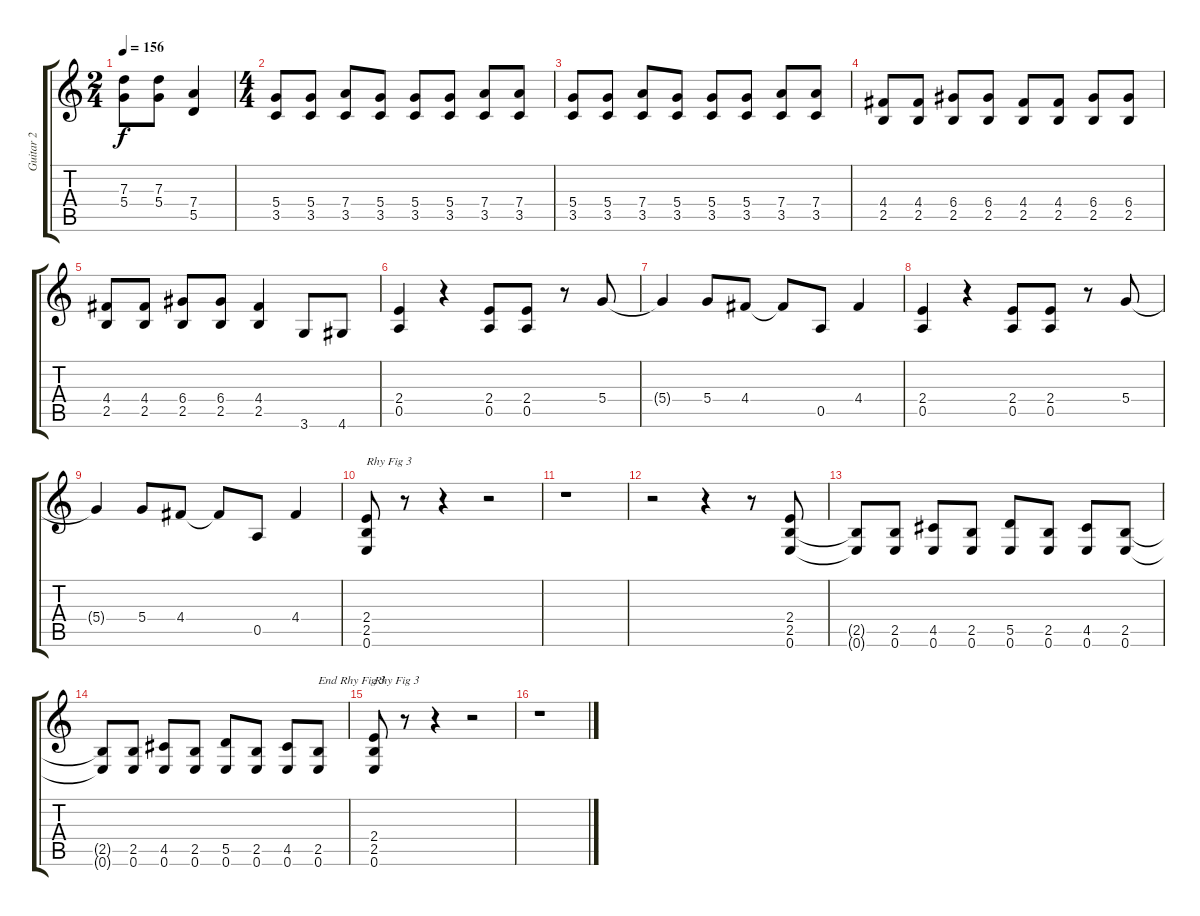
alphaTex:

\track ("Guitar 2" "Guitar 2") {instrument overdrivenguitar}
\staff {score tabs}
\tuning (E4 B3 G3 D3 A2 E2) {hide}
\ts (2 4)
\tempo 156
\clef g2
\ks c
(7.3 5.4).8{dy f} (7.3 5.4).8 (7.4 5.5).4 |
\ts (4 4)
(5.4 3.5).8 (5.4 3.5).8 (7.4 3.5).8 (5.4 3.5).8 (5.4 3.5).8 (5.4 3.5).8 (7.4 3.5).8 (7.4 3.5).8 |
(5.4 3.5).8 (5.4 3.5).8 (7.4 3.5).8 (5.4 3.5).8 (5.4 3.5).8 (5.4 3.5).8 (7.4 3.5).8 (7.4 3.5).8 |
(4.4 2.5).8 (4.4 2.5).8 (6.4 2.5).8 (6.4 2.5).8 (4.4 2.5).8 (4.4 2.5).8 (6.4 2.5).8 (6.4 2.5).8 |
(4.4 2.5).8 (4.4 2.5).8 (6.4 2.5).8 (6.4 2.5).8 (4.4 2.5).4 3.6.8 4.6.8 |
(2.4 0.5).4 r.4 (2.4 0.5).8 (2.4 0.5).8 r.8 5.4.8 |
5.4{t}.4 5.4.8 4.4.8 4.4{t}.8 0.5.8 4.4.4 |
(2.4 0.5).4 r.4 (2.4 0.5).8 (2.4 0.5).8 r.8 5.4.8 |
5.4{t}.4 5.4.8 4.4.8 4.4{t}.8 0.5.8 4.4.4 |
(2.4 2.5 0.6).8{txt "Rhy Fig 3"} r.8 r.4 r.2 |
r.1 |
r.2 r.4 r.8 (2.4 2.5 0.6).8 |
(2.5{t} 0.6{t}).8 (2.5 0.6).8 (4.5 0.6).8 (2.5 0.6).8 (5.5 0.6).8 (2.5 0.6).8 (4.5 0.6).8 (2.5 0.6).8 |
(2.5{t} 0.6{t}).8 (2.5 0.6).8 (4.5 0.6).8 (2.5 0.6).8 (5.5 0.6).8 (2.5 0.6).8 (4.5 0.6).8 (2.5 0.6).8{txt "End Rhy Fig 3"} |
(2.4 2.5 0.6).8{txt "Rhy Fig 3"} r.8 r.4 r.2 |
r.1
